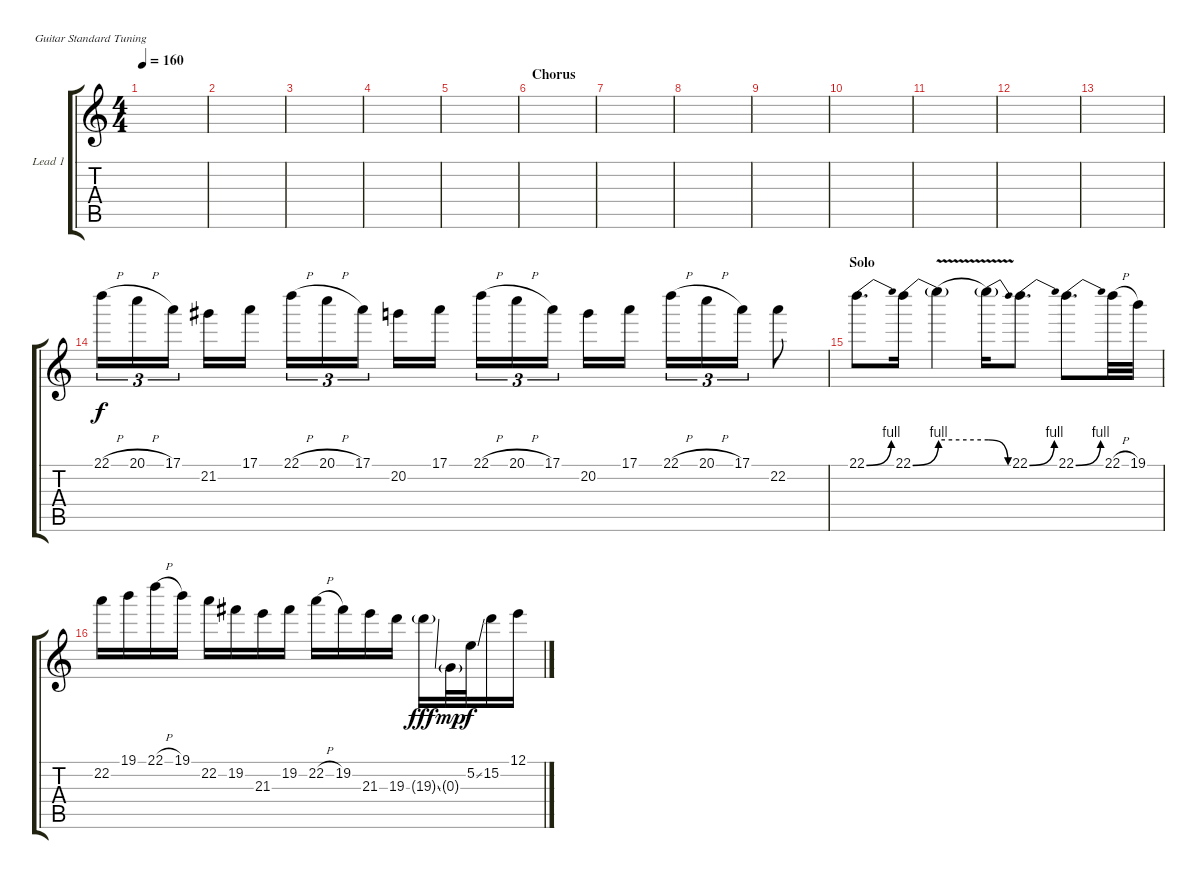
\bracketExtendMode groupsimilarinstruments
\firstSystemTrackNameOrientation horizontal
\otherSystemsTrackNameOrientation horizontal
\track ("Guitar Lead 1" "Lead 1") {instrument distortionguitar}
\staff {score tabs}
\tuning (E4 B3 G3 D3 A2 E2)
\ts (4 4)
\tempo 160
\clef g2
\scale
0.333333
\ks c
|
\scale
0.333333 |
\scale
0.333333 |
\scale
0.333333 |
\scale
0.333333 |
\section ("" "Chorus")
\scale
0.333333 |
\scale
0.333333 |
\scale
0.333333 |
\scale
0.333333 |
\scale
0.333333 |
\scale
0.333333 |
\scale
0.333333 |
\scale
0.333333 |
\scale
0.333333 22.1{h}.16{tu (3 2)} 20.1{h}.16{tu (3 2)} 17.1.16{tu (3 2)} 21.2.16 17.1.16 22.1{h}.16{tu (3 2)} 20.1{h}.16{tu (3 2)} 17.1.16{tu (3 2)} 20.2.16 17.1.16 22.1{h}.16{tu (3 2)} 20.1{h}.16{tu (3 2)} 17.1.16{tu (3 2)} 20.2.16 17.1.16 22.1{h}.16{tu (3 2)} 20.1{h}.16{tu (3 2)} 17.1.16{tu (3 2)} 22.2.8 |
\section ("" "Solo")
\scale
0.333333 22.1{be (bend 0 0 60 4)}.8{d} 22.1{be (bend 0 0 60 4)}.16 22.1{be (hold 0 4 60 4) v t}.4 22.1{be (release 0 4 60 0) t}.16 22.1{be (bend 0 0 60 4)}.8{d} 22.1{be (bend 0 0 60 4)}.8{d} 22.1{h}.32 19.1.32 |
\scale
0.333333 22.2.16 19.1.16 22.1{h}.16 19.1.16 22.2.16 19.2.16 21.3.16 19.2.16 22.2{h}.16 19.2.16 21.3.16 19.3.16 19.3{ss g}.16{dy fff} 0.3{g}.32{dy mp} 5.2{ss}.32{dy f} 15.2.16 12.1.16
